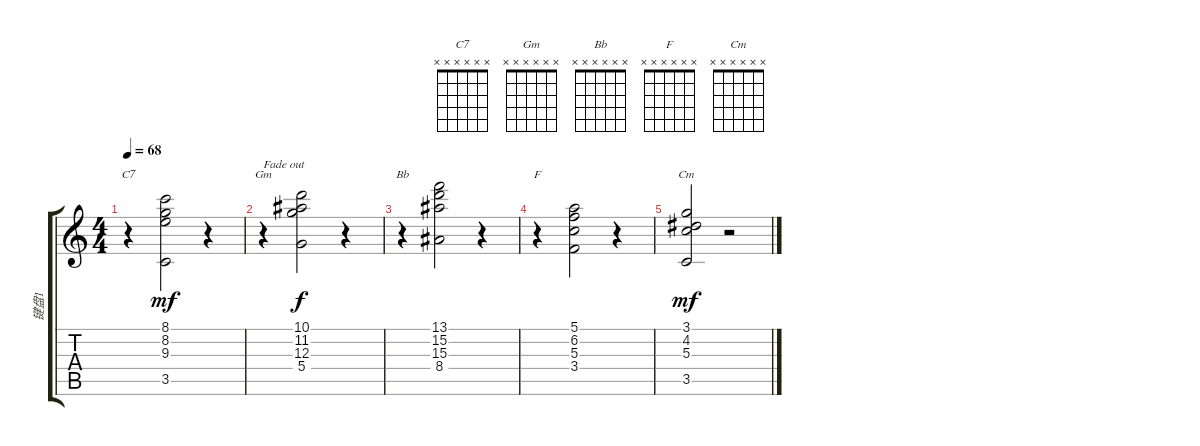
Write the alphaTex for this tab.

\track ("键盘1" "键盘1") {instrument fx5brightness}
\staff {score tabs}
\tuning (E5 B4 G4 D4 A3 E3) {hide}
\chord ("C7" x x x x x x)
\chord ("Gm" x x x x x x)
\chord ("Bb" x x x x x x)
\chord ("F" x x x x x x)
\chord ("Cm" x x x x x x)
\ts (4 4)
\tempo 68
\clef g2
\ks c
r.4{ch "C7" dy f} (8.1 8.2 9.3 3.5).2{dy mf} r.4 |
r.4{ch "Gm" txt "Fade out" volume 4} (10.1 11.2 12.3 5.4).2{dy f} r.4 |
r.4{ch "Bb"} (13.1 15.2 15.3 8.4).2 r.4 |
r.4{ch "F" volume 0} (5.1 6.2 5.3 3.4).2 r.4 |
(3.1 4.2 5.3 3.5).2{ch "Cm" dy mf} r.2
